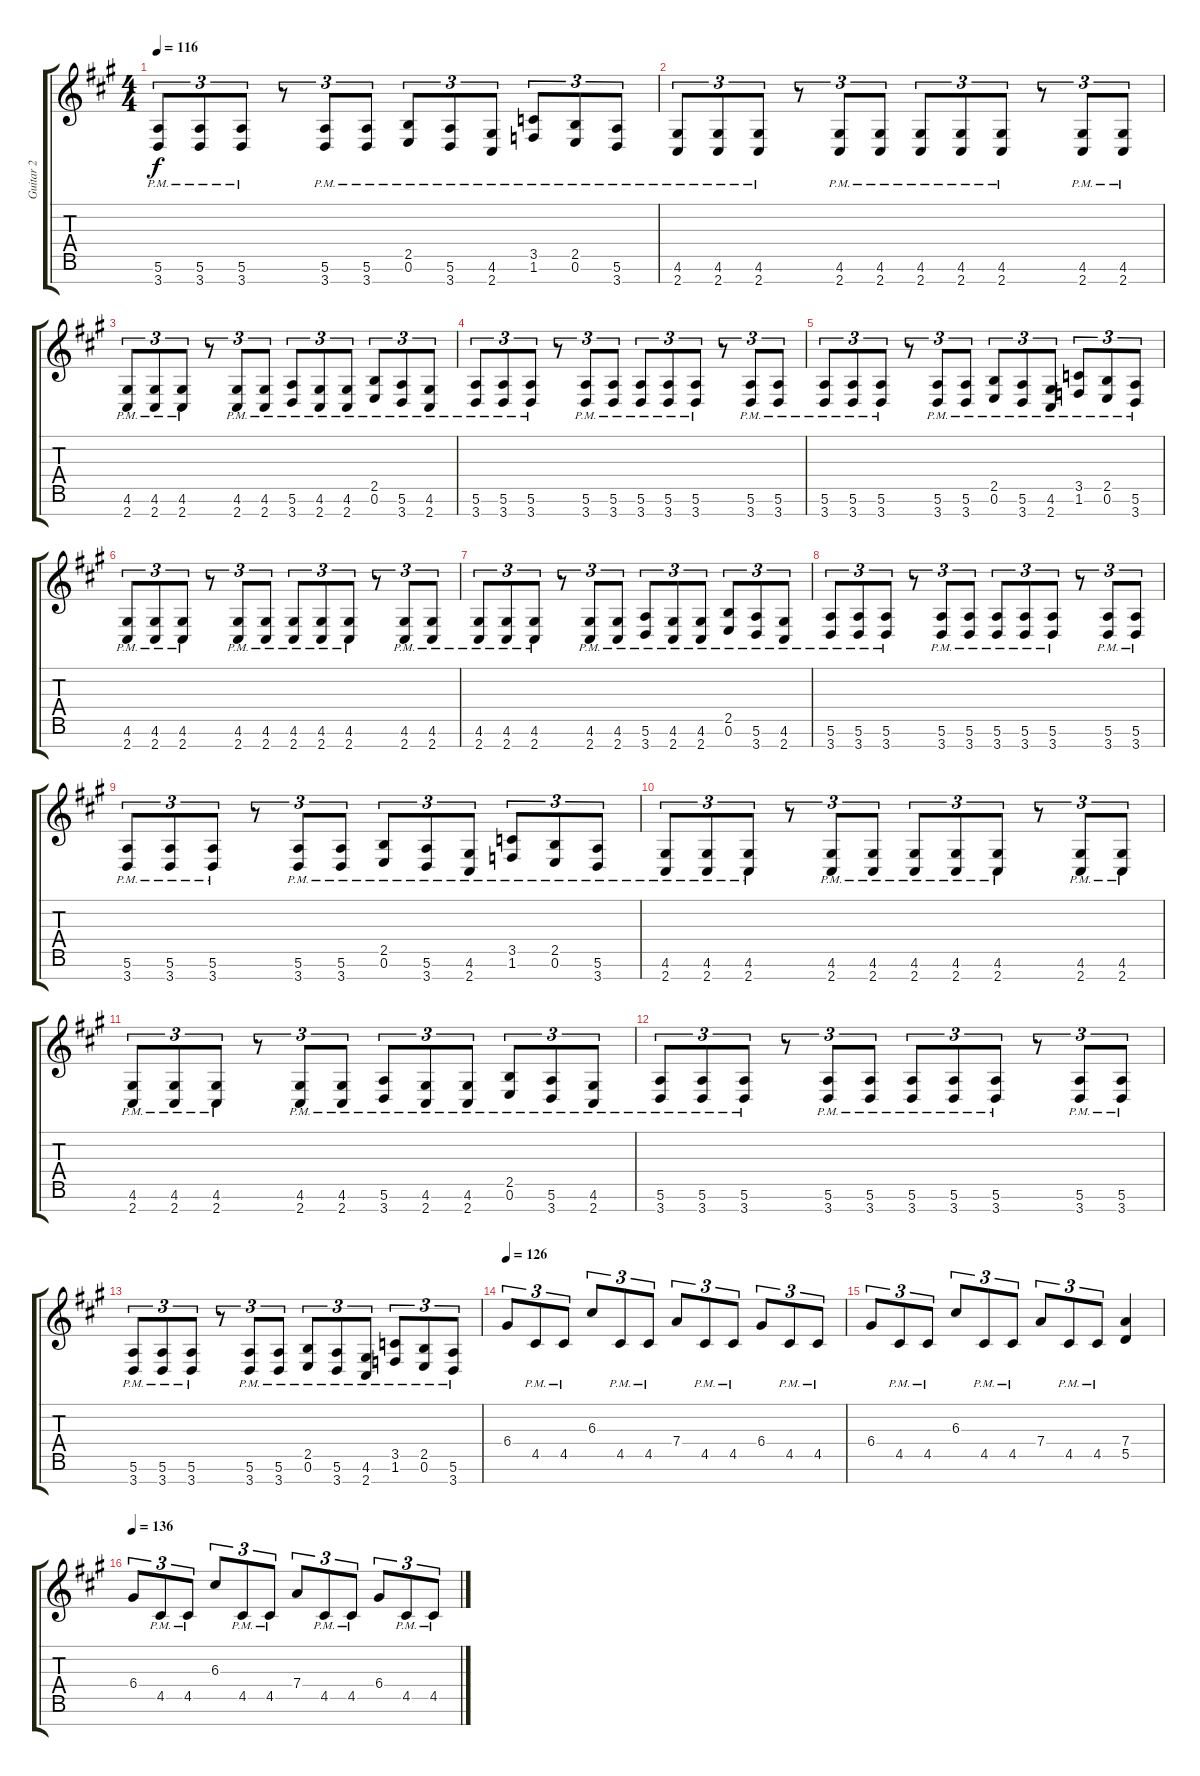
\track ("Guitar 2" "Guitar 2") {instrument distortionguitar}
\staff {score tabs}
\tuning (E4 B3 G3 D3 A2 E2 B1) {hide}
\ts (4 4)
\tempo 116
\clef g2
\ks a
(5.6{pm} 3.7{pm}).8{tu (3 2) dy f} (5.6{pm} 3.7{pm}).8{tu (3 2)} (5.6{pm} 3.7{pm}).8{tu (3 2)} r.8{tu (3 2)} (5.6{pm} 3.7{pm}).8{tu (3 2)} (5.6{pm} 3.7{pm}).8{tu (3 2)} (2.5{pm} 0.6{pm}).8{tu (3 2)} (5.6{pm} 3.7{pm}).8{tu (3 2)} (4.6{pm} 2.7{pm}).8{tu (3 2)} (3.5{pm} 1.6{pm}).8{tu (3 2)} (2.5{pm} 0.6{pm}).8{tu (3 2)} (5.6{pm} 3.7{pm}).8{tu (3 2)} |
(4.6{pm} 2.7{pm}).8{tu (3 2)} (4.6{pm} 2.7{pm}).8{tu (3 2)} (4.6{pm} 2.7{pm}).8{tu (3 2)} r.8{tu (3 2)} (4.6{pm} 2.7{pm}).8{tu (3 2)} (4.6{pm} 2.7{pm}).8{tu (3 2)} (4.6{pm} 2.7{pm}).8{tu (3 2)} (4.6{pm} 2.7{pm}).8{tu (3 2)} (4.6{pm} 2.7{pm}).8{tu (3 2)} r.8{tu (3 2)} (4.6{pm} 2.7{pm}).8{tu (3 2)} (4.6{pm} 2.7{pm}).8{tu (3 2)} |
(4.6{pm} 2.7{pm}).8{tu (3 2)} (4.6{pm} 2.7{pm}).8{tu (3 2)} (4.6{pm} 2.7{pm}).8{tu (3 2)} r.8{tu (3 2)} (4.6{pm} 2.7{pm}).8{tu (3 2)} (4.6{pm} 2.7{pm}).8{tu (3 2)} (5.6{pm} 3.7{pm}).8{tu (3 2)} (4.6{pm} 2.7{pm}).8{tu (3 2)} (4.6{pm} 2.7{pm}).8{tu (3 2)} (2.5{pm} 0.6{pm}).8{tu (3 2)} (5.6{pm} 3.7{pm}).8{tu (3 2)} (4.6{pm} 2.7{pm}).8{tu (3 2)} |
(5.6{pm} 3.7{pm}).8{tu (3 2)} (5.6{pm} 3.7{pm}).8{tu (3 2)} (5.6{pm} 3.7{pm}).8{tu (3 2)} r.8{tu (3 2)} (5.6{pm} 3.7{pm}).8{tu (3 2)} (5.6{pm} 3.7{pm}).8{tu (3 2)} (5.6{pm} 3.7{pm}).8{tu (3 2)} (5.6{pm} 3.7{pm}).8{tu (3 2)} (5.6{pm} 3.7{pm}).8{tu (3 2)} r.8{tu (3 2)} (5.6{pm} 3.7{pm}).8{tu (3 2)} (5.6{pm} 3.7{pm}).8{tu (3 2)} |
(5.6{pm} 3.7{pm}).8{tu (3 2)} (5.6{pm} 3.7{pm}).8{tu (3 2)} (5.6{pm} 3.7{pm}).8{tu (3 2)} r.8{tu (3 2)} (5.6{pm} 3.7{pm}).8{tu (3 2)} (5.6{pm} 3.7{pm}).8{tu (3 2)} (2.5{pm} 0.6{pm}).8{tu (3 2)} (5.6{pm} 3.7{pm}).8{tu (3 2)} (4.6{pm} 2.7{pm}).8{tu (3 2)} (3.5{pm} 1.6{pm}).8{tu (3 2)} (2.5{pm} 0.6{pm}).8{tu (3 2)} (5.6{pm} 3.7{pm}).8{tu (3 2)} |
(4.6{pm} 2.7{pm}).8{tu (3 2)} (4.6{pm} 2.7{pm}).8{tu (3 2)} (4.6{pm} 2.7{pm}).8{tu (3 2)} r.8{tu (3 2)} (4.6{pm} 2.7{pm}).8{tu (3 2)} (4.6{pm} 2.7{pm}).8{tu (3 2)} (4.6{pm} 2.7{pm}).8{tu (3 2)} (4.6{pm} 2.7{pm}).8{tu (3 2)} (4.6{pm} 2.7{pm}).8{tu (3 2)} r.8{tu (3 2)} (4.6{pm} 2.7{pm}).8{tu (3 2)} (4.6{pm} 2.7{pm}).8{tu (3 2)} |
(4.6{pm} 2.7{pm}).8{tu (3 2)} (4.6{pm} 2.7{pm}).8{tu (3 2)} (4.6{pm} 2.7{pm}).8{tu (3 2)} r.8{tu (3 2)} (4.6{pm} 2.7{pm}).8{tu (3 2)} (4.6{pm} 2.7{pm}).8{tu (3 2)} (5.6{pm} 3.7{pm}).8{tu (3 2)} (4.6{pm} 2.7{pm}).8{tu (3 2)} (4.6{pm} 2.7{pm}).8{tu (3 2)} (2.5{pm} 0.6{pm}).8{tu (3 2)} (5.6{pm} 3.7{pm}).8{tu (3 2)} (4.6{pm} 2.7{pm}).8{tu (3 2)} |
(5.6{pm} 3.7{pm}).8{tu (3 2)} (5.6{pm} 3.7{pm}).8{tu (3 2)} (5.6{pm} 3.7{pm}).8{tu (3 2)} r.8{tu (3 2)} (5.6{pm} 3.7{pm}).8{tu (3 2)} (5.6{pm} 3.7{pm}).8{tu (3 2)} (5.6{pm} 3.7{pm}).8{tu (3 2)} (5.6{pm} 3.7{pm}).8{tu (3 2)} (5.6{pm} 3.7{pm}).8{tu (3 2)} r.8{tu (3 2)} (5.6{pm} 3.7{pm}).8{tu (3 2)} (5.6{pm} 3.7{pm}).8{tu (3 2)} |
(5.6{pm} 3.7{pm}).8{tu (3 2)} (5.6{pm} 3.7{pm}).8{tu (3 2)} (5.6{pm} 3.7{pm}).8{tu (3 2)} r.8{tu (3 2)} (5.6{pm} 3.7{pm}).8{tu (3 2)} (5.6{pm} 3.7{pm}).8{tu (3 2)} (2.5{pm} 0.6{pm}).8{tu (3 2)} (5.6{pm} 3.7{pm}).8{tu (3 2)} (4.6{pm} 2.7{pm}).8{tu (3 2)} (3.5{pm} 1.6{pm}).8{tu (3 2)} (2.5{pm} 0.6{pm}).8{tu (3 2)} (5.6{pm} 3.7{pm}).8{tu (3 2)} |
(4.6{pm} 2.7{pm}).8{tu (3 2)} (4.6{pm} 2.7{pm}).8{tu (3 2)} (4.6{pm} 2.7{pm}).8{tu (3 2)} r.8{tu (3 2)} (4.6{pm} 2.7{pm}).8{tu (3 2)} (4.6{pm} 2.7{pm}).8{tu (3 2)} (4.6{pm} 2.7{pm}).8{tu (3 2)} (4.6{pm} 2.7{pm}).8{tu (3 2)} (4.6{pm} 2.7{pm}).8{tu (3 2)} r.8{tu (3 2)} (4.6{pm} 2.7{pm}).8{tu (3 2)} (4.6{pm} 2.7{pm}).8{tu (3 2)} |
(4.6{pm} 2.7{pm}).8{tu (3 2)} (4.6{pm} 2.7{pm}).8{tu (3 2)} (4.6{pm} 2.7{pm}).8{tu (3 2)} r.8{tu (3 2)} (4.6{pm} 2.7{pm}).8{tu (3 2)} (4.6{pm} 2.7{pm}).8{tu (3 2)} (5.6{pm} 3.7{pm}).8{tu (3 2)} (4.6{pm} 2.7{pm}).8{tu (3 2)} (4.6{pm} 2.7{pm}).8{tu (3 2)} (2.5{pm} 0.6{pm}).8{tu (3 2)} (5.6{pm} 3.7{pm}).8{tu (3 2)} (4.6{pm} 2.7{pm}).8{tu (3 2)} |
(5.6{pm} 3.7{pm}).8{tu (3 2)} (5.6{pm} 3.7{pm}).8{tu (3 2)} (5.6{pm} 3.7{pm}).8{tu (3 2)} r.8{tu (3 2)} (5.6{pm} 3.7{pm}).8{tu (3 2)} (5.6{pm} 3.7{pm}).8{tu (3 2)} (5.6{pm} 3.7{pm}).8{tu (3 2)} (5.6{pm} 3.7{pm}).8{tu (3 2)} (5.6{pm} 3.7{pm}).8{tu (3 2)} r.8{tu (3 2)} (5.6{pm} 3.7{pm}).8{tu (3 2)} (5.6{pm} 3.7{pm}).8{tu (3 2)} |
(5.6{pm} 3.7{pm}).8{tu (3 2)} (5.6{pm} 3.7{pm}).8{tu (3 2)} (5.6{pm} 3.7{pm}).8{tu (3 2)} r.8{tu (3 2)} (5.6{pm} 3.7{pm}).8{tu (3 2)} (5.6{pm} 3.7{pm}).8{tu (3 2)} (2.5{pm} 0.6{pm}).8{tu (3 2)} (5.6{pm} 3.7{pm}).8{tu (3 2)} (4.6{pm} 2.7{pm}).8{tu (3 2)} (3.5{pm} 1.6{pm}).8{tu (3 2)} (2.5{pm} 0.6{pm}).8{tu (3 2)} (5.6{pm} 3.7{pm}).8{tu (3 2)} |
\tempo 126
6.4.8{tu (3 2)} 4.5{pm}.8{tu (3 2)} 4.5{pm}.8{tu (3 2)} 6.3.8{tu (3 2)} 4.5{pm}.8{tu (3 2)} 4.5{pm}.8{tu (3 2)} 7.4.8{tu (3 2)} 4.5{pm}.8{tu (3 2)} 4.5{pm}.8{tu (3 2)} 6.4.8{tu (3 2)} 4.5{pm}.8{tu (3 2)} 4.5{pm}.8{tu (3 2)} |
6.4.8{tu (3 2)} 4.5{pm}.8{tu (3 2)} 4.5{pm}.8{tu (3 2)} 6.3.8{tu (3 2)} 4.5{pm}.8{tu (3 2)} 4.5{pm}.8{tu (3 2)} 7.4.8{tu (3 2)} 4.5{pm}.8{tu (3 2)} 4.5{pm}.8{tu (3 2)} (7.4 5.5).4 |
\tempo 136
6.4.8{tu (3 2)} 4.5{pm}.8{tu (3 2)} 4.5{pm}.8{tu (3 2)} 6.3.8{tu (3 2)} 4.5{pm}.8{tu (3 2)} 4.5{pm}.8{tu (3 2)} 7.4.8{tu (3 2)} 4.5{pm}.8{tu (3 2)} 4.5{pm}.8{tu (3 2)} 6.4.8{tu (3 2)} 4.5{pm}.8{tu (3 2)} 4.5{pm}.8{tu (3 2)}
